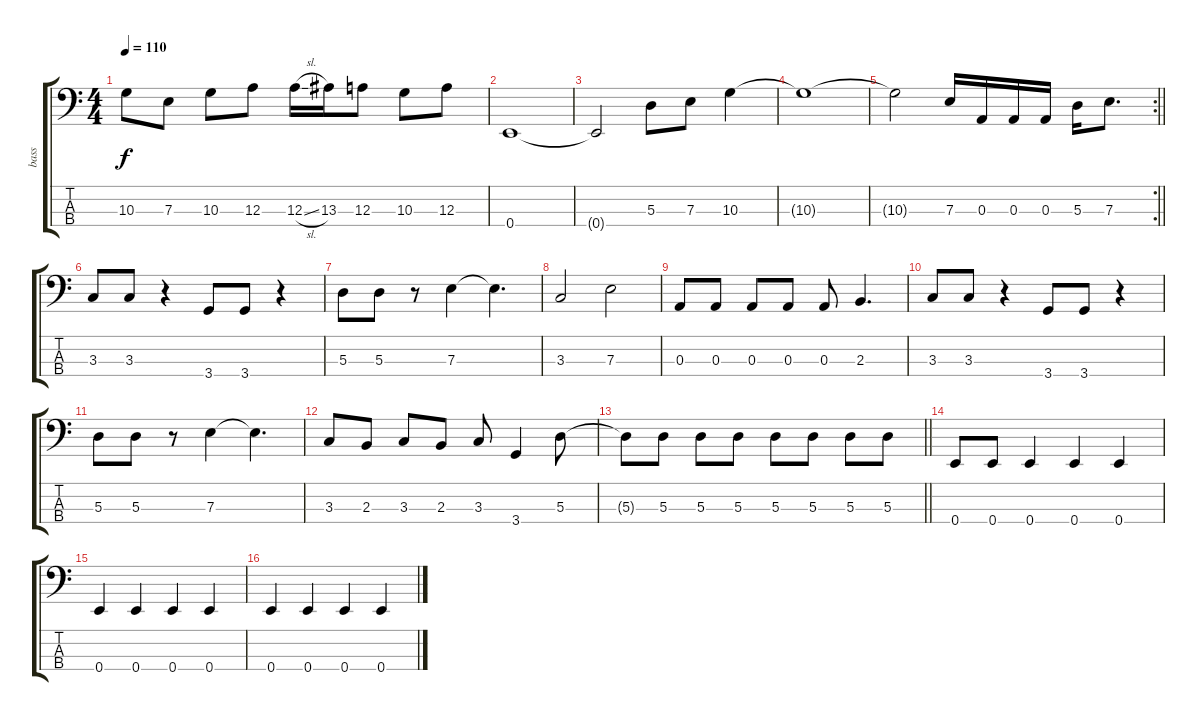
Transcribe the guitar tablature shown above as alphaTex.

\track ("bass" "bass") {instrument electricbassfinger}
\staff {score tabs}
\tuning (G2 D2 A1 E1) {hide}
\ts (4 4)
\tempo 110
\clef f4
\ks c
10.3{t}.8{dy f} 7.3.8 10.3.8 12.3.8 12.3{sl}.16 13.3.16 12.3.8 10.3.8 12.3.8 |
0.4.1 |
0.4{t}.2 5.3.8 7.3.8 10.3.4 |
10.3{t}.1 |
\rc 2
\barLineRight lightlight
10.3{t}.2 7.3.16 0.3.16 0.3.16 0.3.16 5.3.16 7.3.8{d} |
3.3.8 3.3.8 r.4 3.4.8 3.4.8 r.4 |
5.3.8 5.3.8 r.8 7.3.4 7.3{t}.4{d} |
3.3.2 7.3.2 |
0.3.8 0.3.8 0.3.8 0.3.8 0.3.8 2.3.4{d} |
3.3.8 3.3.8 r.4 3.4.8 3.4.8 r.4 |
5.3.8 5.3.8 r.8 7.3.4 7.3{t}.4{d} |
3.3.8 2.3.8 3.3.8 2.3.8 3.3.8 3.4.4 5.3.8 |
\barLineRight lightlight
5.3{t}.8 5.3.8 5.3.8 5.3.8 5.3.8 5.3.8 5.3.8 5.3.8 |
0.4.8 0.4.8 0.4.4 0.4.4 0.4.4 |
0.4.4 0.4.4 0.4.4 0.4.4 |
0.4.4 0.4.4 0.4.4 0.4.4
